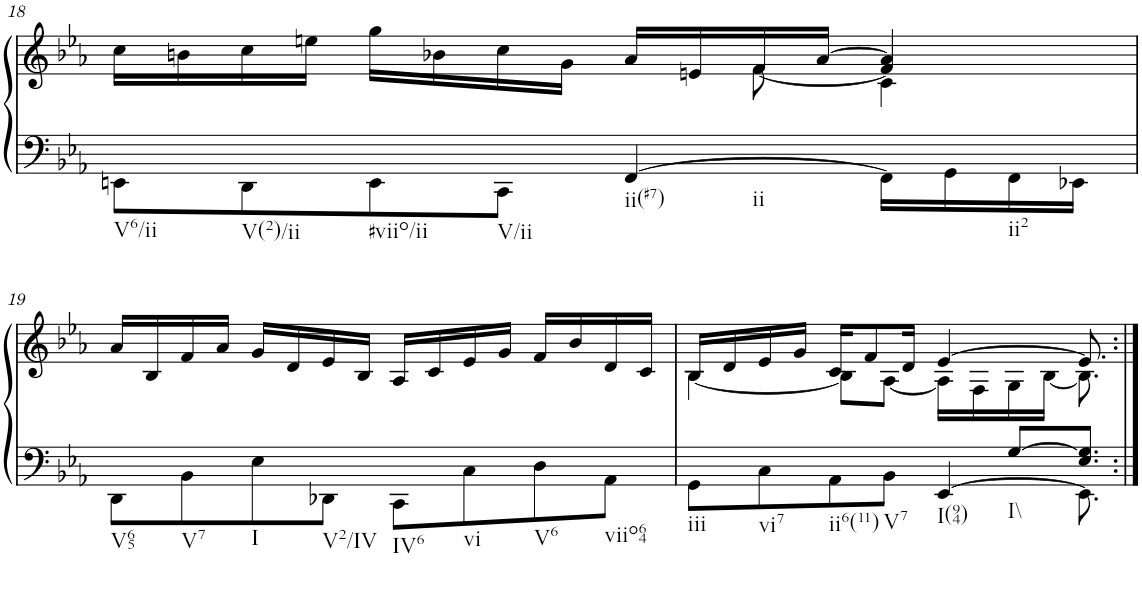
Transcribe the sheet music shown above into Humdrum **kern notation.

**kern	**kern
*part1	*part1
*staff2	*staff1
*I"Klavier linke Hand	*
!!LO:PB:g=z
*clefF4	*clefG2
*k[b-e-a-]	*k[b-e-a-]
*M4/4	*M4/4
=18	=18
*^	*^
*	*	*	*^
!LO:TX:b:t=V6/ii	!	!	!	!
!LO:TX:b:t=V(2)/ii	!	!	!	!
!LO:TX:b:t=#viio/ii	!	!	!	!
!LO:TX:b:t=V/ii	!	!	!	!
!LO:TX:b:t=ii(#7)	!	!	!	!
!LO:TX:b:t=ii	!	!	!	!
!LO:TX:b:t=ii2	!	!	!	!
1ryy	8EEn\L	16cc\LL	2.ryy	8ryy
.	.	16bn\	.	.
*	*	*	*v	*v
.	8DD\	16cc\	.
.	.	16een\JJ	.
.	8EE\	16gg\LL	.
.	.	16b-X\	.
.	8CC\J	16cc\	.
.	.	16g\JJ	.
.	[4FF/	16a-/LL	.
.	.	16en/	.
*	*	*	*^
.	.	16f/	.	[8f\
.	.	[16a-/JJ	.	.
.	16FF\LL]	4a-/]	4c\	4f/]
.	16GG\	.	.	.
.	16FF\	.	.	.
.	16EE-X\JJ	.	.	.
*	*	*v	*v	*v
!!LO:LB:g=z
=19	=19	=19
!LO:TX:b:t=V65	!	!
!LO:TX:b:t=V7	!	!
!LO:TX:b:t=I	!	!
!LO:TX:b:t=V2/IV	!	!
!LO:TX:b:t=IV6	!	!
!LO:TX:b:t=vi	!	!
!LO:TX:b:t=V6	!	!
!LO:TX:b:t=viio64	!	!
1ryy	8DD\L	16a-/LL
.	.	16B-/
.	8BB-\	16f/
.	.	16a-/JJ
.	8E-\	16g/LL
.	.	16d/
.	8DD-X\J	16e-/
.	.	16B-/JJ
.	8CC\L	16A-/LL
.	.	16c/
.	8C\	16e-/
.	.	16g/JJ
.	8D\	16f/LL
.	.	16b-/
.	8AA-\J	16d/
.	.	16c/JJ
=20	=20	=20
*	*	*^
!LO:TX:b:t=iii	!	!	!
!LO:TX:b:t=vi7	!	!	!
4ryy	8GG\L	16B-/LL	[4B-\
.	.	16d/	.
.	8C\	16e-/	.
.	.	16g/JJ	.
!LO:TX:b:t=ii6(11)	!	!	!
!LO:TX:b:t=V7	!	!	!
4ryy	8AA-\	16c/KL	8B-\L]
.	.	8f/	.
.	8BB-\J	.	[8A-\J
.	.	16d/Jk	.
!LO:TX:b:t=I(94)	!	!	!
8ryy	[4EE-/	[4e-/	16A-\LL]
.	.	.	16F\
!LO:TX:b:t=I\\	!	!	!
[8G/L	.	.	16G\
.	.	.	[16B-\JJ
8.E-/ 8.G/]J	8.EE-\]	8.e-/]	8.B-\]
*v	*v	*	*
*	*v	*v
=:|!	=:|!
*-	*-
